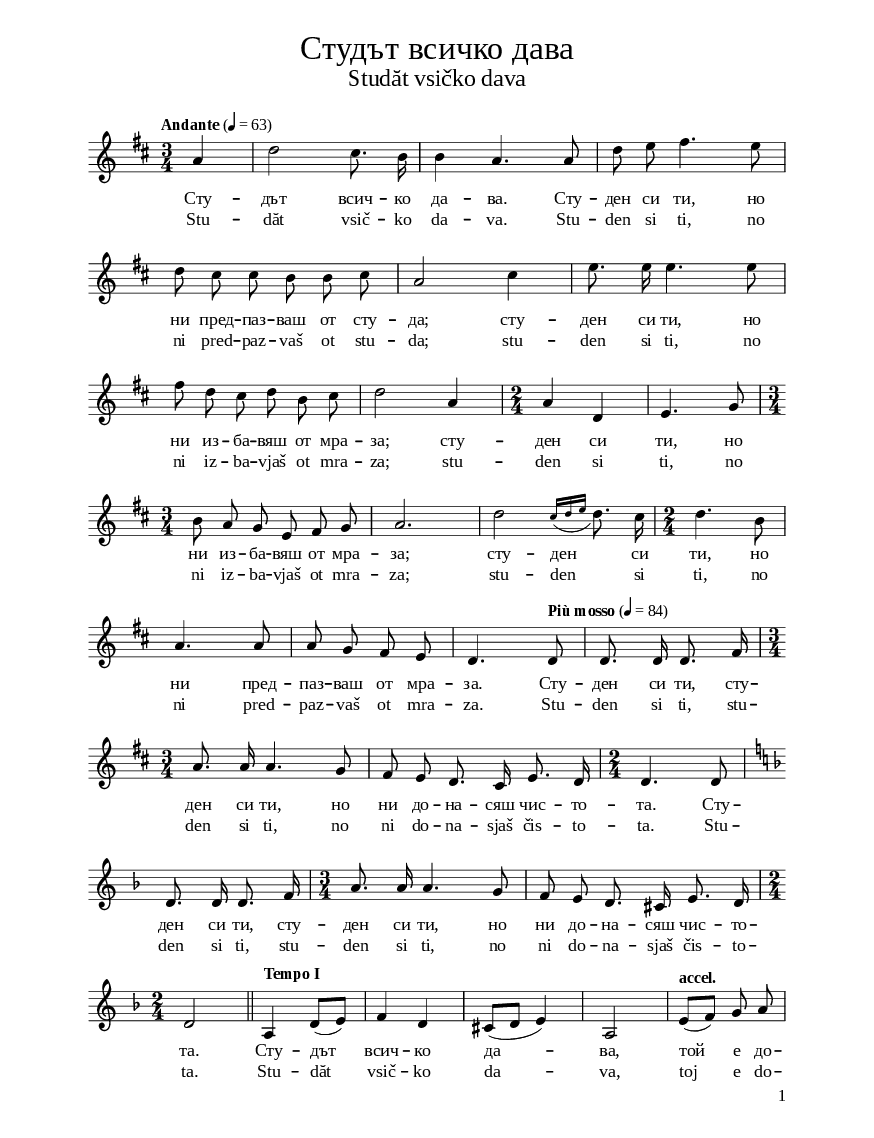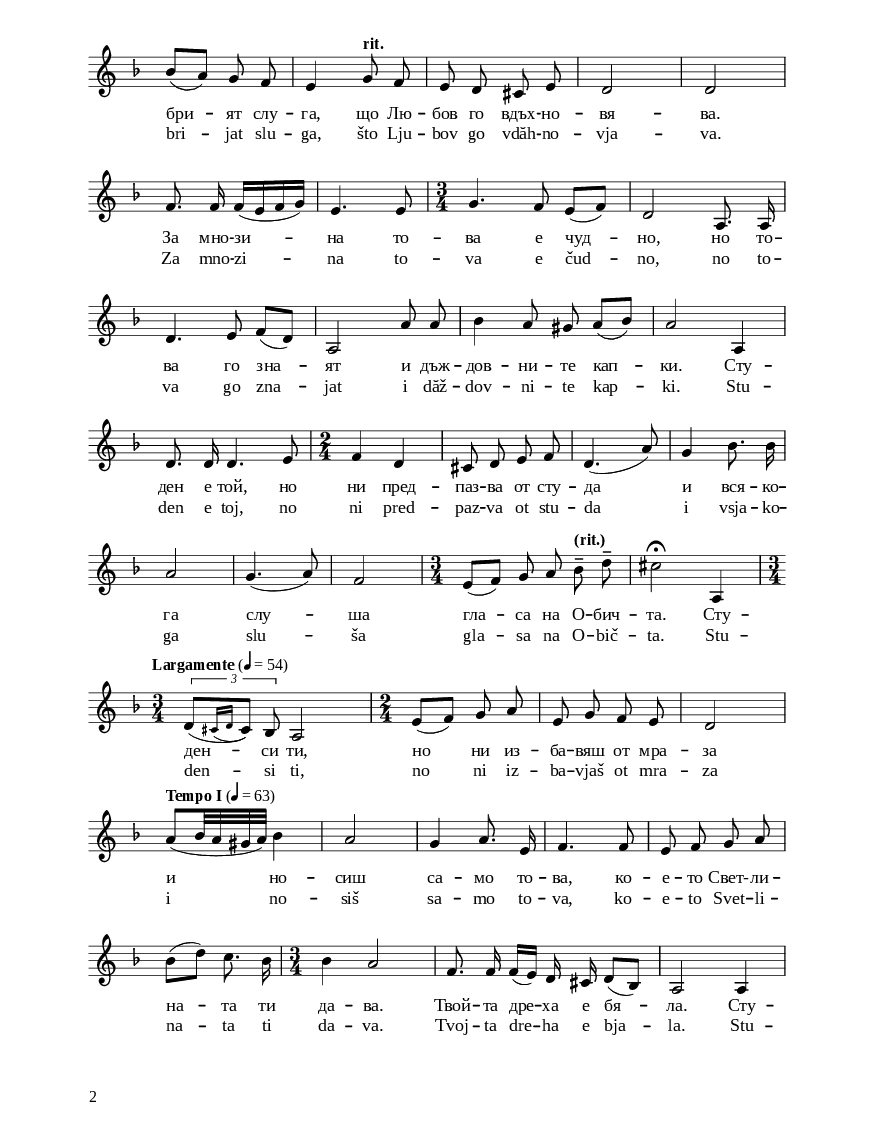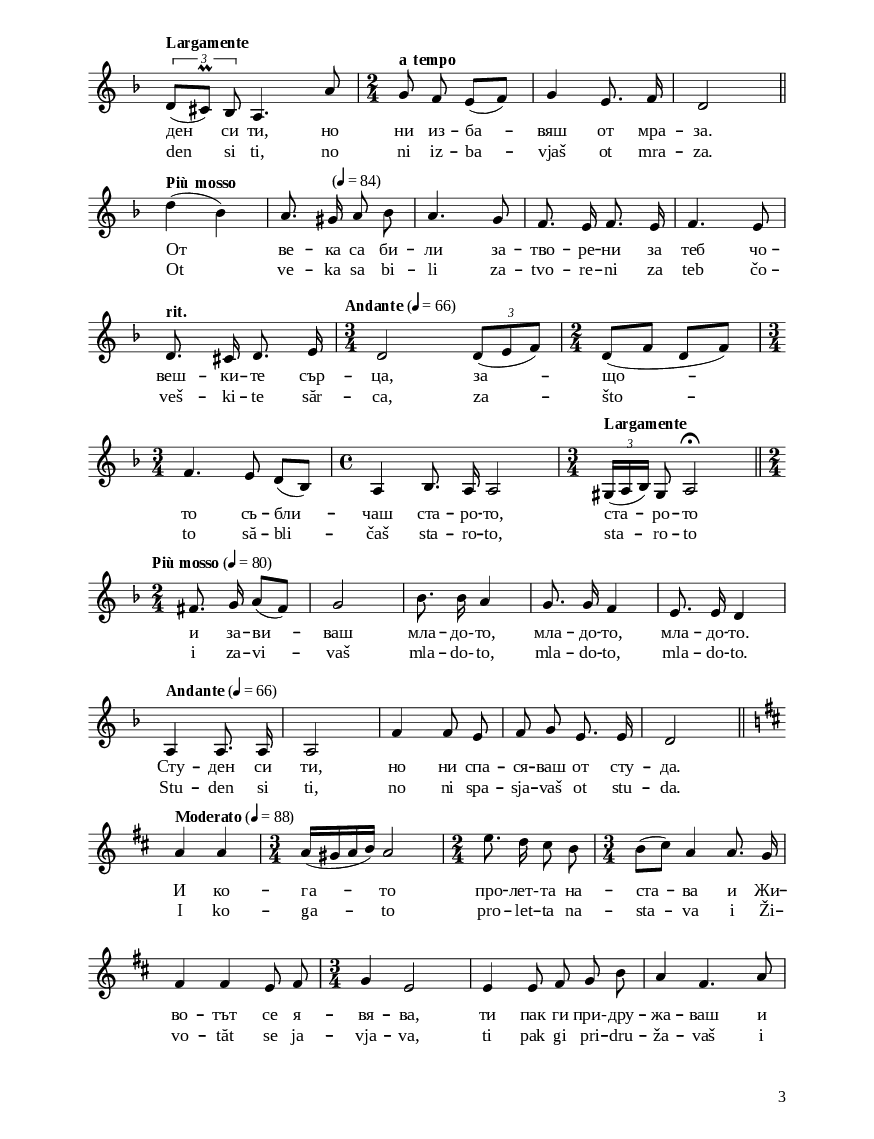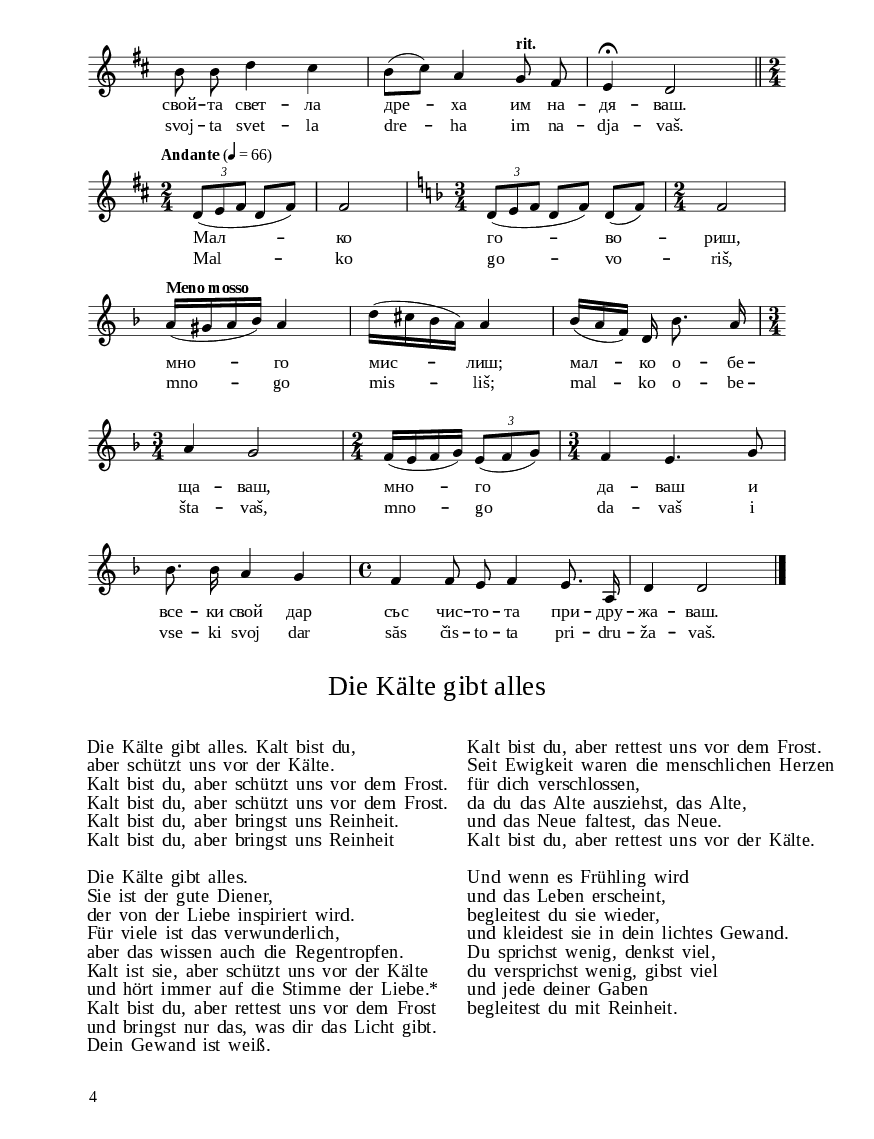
\version "2.24.1"

\include "include/globals.ily"

\bookpart {
  \label #'ref126
  \tocItem \markup "Студът всичко дава – Studăt vsičko dava"
  \include "include/bookpart-paper.ily"
  \score {
    \include "include/score-layout.ily"

    \new Voice \absolute {
      \clef treble
      \key d \major
      \time 3/4
      \tempoFunc "Andante" 4 "63"
      \autoBeamOff
      \partial 4
      a'4 | % 2
      d''2  cis''8.  b'16 | % 3
      b'4  a'4.  a'8 | % 4
      d''8  e''8  fis''4.  e''8
      \break | % 5
      d''8  cis''8  cis''8  b'8
      b'8  cis''8 | % 6
      a'2  cis''4 | % 7
      e''8.  e''16  e''4.  e''8
      \break | % 8
      fis''8  d''8  cis''8  d''8
      b'8  cis''8 | % 9
      d''2  a'4 |
      \time 2/4  |
      a'4  d'4 | % 11
      e'4.  g'8 \break | % 12
      \time 3/4  | % 12
      b'8  a'8  g'8  e'8  fis'8
      g'8 | % 13
      a'2. | % 14
      d''2 \grace {
        cis''16 ( [  d''16
        e''16 ]
      }
      d''8. )  cis''16 | % 15
      \time 2/4  | % 15
      d''4.  b'8 \break | % 16
      a'4.  a'8 | % 17
      a'8  g'8  fis'8  e'8 | % 18
      d'4. \tempoFunc "Più mosso" 4 "84" d'8 | % 19
      d'8.  d'16  d'8.  fis'16 \break |
      \time 3/4  |
      a'8.  a'16  a'4.  g'8 | % 21
      fis'8  e'8  d'8.  cis'16  e'8.
      d'16 | % 22
      \time 2/4  | % 22
      d'4.  d'8 \break | % 23
      \key d \minor d'8.  d'16  d'8.  f'16 | % 24
      \time 3/4  | % 24
      a'8.  a'16  a'4.  g'8 | % 25
      f'8  e'8  d'8.  cis'16  e'8.
      d'16  % 26
      \break | % 27
      \time 2/4  | % 26
      d'2 \bar "||"
      | % 27
      \tempo "Tempo I" a4  d'8 ( [  e'8 ) ] | % 28
      f'4  d'4 | % 29
      cis'8 ( [  d'8 ]  e'4 ) |
      a2 | % 31
      \tempo "accel." e'8 ( [ f'8 ) ]
      g'8  a'8 \break | % 32
      bes'8 ( [  a'8 ) ]  g'8  f'8 | % 33
      e'4  g'8 ^\markup{ \bold {rit.} }  f'8 | % 34
      e'8  d'8  cis'8  e'8 | % 35
      d'2 | % 36
      d'2 \break | % 37
      f'8.  f'16  f'16 ( [  e'16  f'16
      g'16 ) ] | % 38
      e'4.  e'8 | % 39
      \time 3/4  | % 39
      g'4.  f'8  e'8 ( [  f'8 ) ] |
      d'2  a8.  a16 \break | % 41
      d'4.  e'8  f'8 ( [  d'8 ) ] | % 42
      a2  a'8  a'8 | % 43
      bes'4  a'8  gis'8  a'8 ( [
      bes'8 ) ] | % 44
      a'2  a4 | % 45
      d'8.  d'16  d'4.  e'8 | % 46
      \time 2/4  | % 46
      f'4  d'4 | % 47
      cis'8  d'8  e'8  f'8 | % 48
      d'4. (  a'8 ) | % 49
      g'4  bes'8.  bes'16 \break |
      a'2 | % 51
      g'4. (  a'8 ) | % 52
      f'2 | % 53
      \time 3/4  | % 53
      e'8 ( [  f'8 ) ]  g'8  a'8
      bes'8 -- ^\markup{ \bold {(rit.)} }  d''8 -- | % 54
      cis''2 ^\fermata  a4 \time 3/4 \break | % 55

      \tempoFunc "Largamente" 4 "54"
      \times 2/3  {
        d'8[ \=1( \grace { cis'16 \=2([ d'16 ]}  cis'8 \=1)\=2)] bes8
      }
      a2 | % 56
      \time 2/4  | % 56
      e'8 ( [  f'8 ) ]  g'8  a'8  | % 57
      e'8  g'8  f'8  e'8 | % 58
      d'2 \break | % 59
      \tempoFunc "Tempo I" 4 "63"
      a'8 ( [  bes'32  a'32  gis'32
      a'32 ) ]  bes'4 |
      a'2 | % 61
      g'4  a'8.  e'16 | % 62
      f'4.  f'8 | % 63
      e'8  f'8  g'8  a'8 \break | % 64
      bes'8 ( [  d''8 ) ]  c''8.
      bes'16 | % 65
      \time 3/4  | % 65
      bes'4  a'2 | % 66
      f'8.  f'16  f'16 ( [  e'16 ) ]
      d'16  cis'16  d'8 ( [  bes8 ) ] | % 67
      a2  a4 \break | % 68
      \pageBreak
      \times 2/3  {
        d'8 ( [ ^\markup{ \bold {Largamente} }  cis'8\prall ) ]
        bes8
      }
      a4. a'8
      | % 69
      \time 2/4  | % 69
      g'8 ^\markup{ \bold {a tempo} }  f'8  e'8 ( [
      f'8 ) ] |
      g'4  e'8.  f'16 | % 71
      d'2 \bar "||"
      \break | % 72

      d''4 ( ^\markup{ \bold {Più mosso} }  bes'4 ) | % 73
      a'8. \tempoFunc "" 4 "84"  gis'16  a'8  bes'8
      | % 74
      a'4.  g'8 | % 75
      f'8.  e'16  f'8.  e'16 | % 76
      f'4.  e'8 \break | % 77
      d'8. ^\markup{ \bold {rit.} }  cis'16  d'8.
      e'16 | % 78
      \time 3/4  | % 78
      \tempoFunc "Andante" 4 "66" d'2
      \times 2/3  {
        d'8 ( [  e'8  f'8 ) ]
      }
      | % 79
      \time 2/4  | % 79
      d'8 ( [  f'8 ]  d'8 [  f'8 ) ] \break |
      \time 3/4  |
      f'4.  e'8  d'8 ( [  bes8 ) ] | % 81
      \time 4/4  | % 81
      a4  bes8.  a16  a2 | % 82
      \time 3/4  | % 82
      \times 2/3  {
        gis16 ( [ ^\markup{ \bold {Largamente} }  a16
        bes16 )]
      }
      gis8  a2 ^\fermata \bar "||"
      \break | % 83
      \time 2/4  | % 83
      \tempoFunc "Più mosso" 4 "80" fis'8.  g'16  a'8 ( [
      fis'8 ) ] | % 84
      g'2 | % 85
      bes'8.  bes'16  a'4 | % 86
      g'8.  g'16  f'4 | % 87
      e'8.
      e'16
      d'4

      \stemNeutral
      \break | % 88
      \tempoFunc "Andante" 4 "66" a4  a8.  a16 | % 89
      a2 |
      f'4  f'8  e'8 | % 91
      f'8  g'8  e'8.  e'16 | % 92
      d'2 \bar "||"
      \break | % 93

      \key d \major | % 93
      \tempoFunc "Moderato" 4 "88" a'4  a'4 | % 94
      \time 3/4  | % 94
      a'16 ( [  gis'16  a'16  b'16 ) ]
      a'2 | % 95
      \time 2/4  | % 95
      e''8.  d''16  cis''8  b'8 | % 96
      \time 3/4  | % 96
      b'8 ( [  cis''8 ) ]  a'4  a'8.
      g'16 \break | % 97
      fis'4  fis'4  e'8  fis'8 | % 98
      \time 3/4 g'4  e'2 | % 99
      e'4  e'8  fis'8  g'8  b'8
      |
      a'4  fis'4.  a'8  \break | % 101
      \pageBreak
      b'8  b'8  d''4  cis''4 | % 102
      b'8 ( [  cis''8 ) ]  a'4  g'8
      ^\markup{ \bold {rit.} }  fis'8 | % 103
      | % 103
      e'4 ^\fermata  d'2 \bar "||" |
      \break % 104

      \time 2/4
      % 104
      \tempoFunc "Andante" 4 "66"
      \times 2/3  {
        d'8 ( [  e'8  fis'8 ]
      }

      %\once \override TextScript.extra-offset = #'(-1 . 1)
      d'8

      [  fis'8 ) ] | % 105
      fis'2 | % 106
      \key d \minor
      \time 3/4  | % 106

      \times 2/3  {
        d'8 ( [  e'8  f'8 ]
      }
      d'8 [  f'8 ) ]  d'8 ( [  f'8 ) ] | % 107
      \time 2/4  | % 107
      f'2 \break | % 108

      \tempo "Meno mosso" a'16 ( [  gis'16  a'16  bes'16 ) ]
      a'4 | % 109
      d''16 ( [  cis''16  bes'16  a'16
      ) ]  a'4 |
      bes'16 ( [  a'16  f'16 )]  d'16
      bes'8.  a'16 \break | % 111
      \time 3/4  | % 111
      a'4 g'2 | % 112
      \time 2/4  | % 112
      f'16 ( [  e'16  f'16  g'16 ) ]

      \times 2/3  {
        e'8 ( [  f'8  g'8 ) ]
      }
      | % 113
      \time 3/4  | % 113
      f'4  e'4.  g'8 \break | % 114
      bes'8.  bes'16  a'4  g'4 | % 115
      \time 4/4  | % 115
      f'4  f'8  e'8  f'4  e'8.
      a16 | % 116
      
      d'4  d'2 \bar "|."

      %ima greshki

    }

    \addlyrics {
      Сту -- дът всич -- ко да -- ва. Сту
      -- ден си ти, но ни пред -- паз --
      ваш от сту -- да; сту -- ден си
      ти, но ни из -- ба -- вяш от мра
      -- за; сту -- ден си ти, но ни из
      -- ба -- вяш от мра -- за; сту -- ден
      си ти, но ни пред --
      паз -- ваш от мра -- за. Сту -- ден
      си ти, сту -- ден си ти, но ни
      до -- на -- сяш чис -- то -- та. Сту
      -- ден си ти, сту -- ден си ти,
      но ни до -- на -- сяш чис -- то --
      та. Сту -- дът  всич -- ко да
      --  ва, той  е до -- бри
      -- ят слу -- га, що Лю -- бов го
      вдъх -- но -- вя -- ва. За мно -- зи
      --   на то -- ва е чуд
      -- но, но то -- ва го зна --
      ят и дъж -- дов -- ни -- те кап
      -- ки. Сту -- ден е той, но ни
      пред -- паз -- ва от сту -- да
      и вся -- ко -- га слу -- ша гла
      -- са на О -- бич -- та. Сту --
      ден  --   си ти, но  ни
      из -- ба -- вяш от мра -- за и
      но -- сиш са -- мо
      то -- ва, ко -- е -- то "Свет-" -- ли --
      на -- та ти да -- ва. Твой -- та
      дре  -- ха е бя -- ла. Сту --
      ден  си ти, но ни из -- ба
      -- вяш от мра -- за. От  ве --
      ка са би -- ли за -- тво -- ре --
      ни за теб чо -- веш -- ки -- те
      сър -- ца, за --  що --
      то съ -- бли -- чаш ста --
      ро -- то, ста --  ро -- то и
      за -- ви -- ваш мла -- "до-" -- то,
      мла -- до -- то, мла -- до -- то. Сту --
      ден си ти, но ни спа -- ся -- ваш
      от сту -- да. И ко -- га --
      то про -- "лет-" -- та на -- ста
      -- ва и Жи -- во -- тът се я --
      вя -- ва, ти пак ги "при-" -- дру --
      жа -- ваш и свой -- та свет -- ла
      дре -- ха им на -- дя -- ваш.
      Мал --  ко го --
      во -- риш, мно --
      го мис --   лиш;
      мал -- ко о -- бе -- ща -- ваш,
      мно --   го   да --
      ваш и все -- ки свой дар със
      чис -- то -- та при -- дру -- жа --
      ваш.}
      \addlyrics {
        Stu -- dăt vsič -- ko da -- va. Stu
        -- den si ti, no ni pred -- paz --
        vaš ot stu -- da; stu -- den si
        ti, no ni iz -- ba -- vjaš ot mra
        -- za; stu -- den si ti, no ni iz
        -- ba -- vjaš ot mra -- za; stu -- den
        si ti, no ni pred --
        paz -- vaš ot mra -- za. Stu -- den
        si ti, stu -- den si ti, no ni
        do -- na -- sjaš čis -- to -- ta. Stu
        -- den si ti, stu -- den si ti,
        no ni do -- na -- sjaš čis -- to --
        ta. Stu -- dăt  vsič -- ko da
        --  va, toj  e do -- bri
        -- jat slu -- ga, što Lju -- bov go
        vdăh -- no -- vja -- va. Za mno -- zi
        --   na to -- va e čud
        -- no, no to -- va go zna --
        jat i dăž -- dov -- ni -- te kap
        -- ki. Stu -- den e toj, no ni
        pred -- paz -- va ot stu -- da
        i vsja -- ko -- ga slu -- ša gla
        -- sa na O -- bič -- ta. Stu --
        den  --   si ti, no  ni
        iz -- ba -- vjaš ot mra -- za i
        no -- siš sa -- mo
        to -- va, ko -- e -- to Svet -- li --
        na -- ta ti da -- va. Tvoj -- ta
        dre  -- ha e bja -- la. Stu --
        den  si ti, no ni iz -- ba
        -- vjaš ot mra -- za. Ot  ve --
        ka sa bi -- li za -- tvo -- re --
        ni za teb čo -- veš -- ki -- te
        săr -- ca, za --  što --
        to să -- bli -- čaš sta --
        ro -- to, sta --  ro -- to i
        za -- vi -- vaš mla -- "do-" -- to,
        mla -- do -- to, mla -- do -- to. Stu --
        den si ti, no ni spa -- sja -- vaš
        ot stu -- da. I ko -- ga --
        to pro -- let -- ta na -- sta
        -- va i Ži -- vo -- tăt se ja --
        vja -- va, ti pak gi pri -- dru --
        ža -- vaš i svoj -- ta svet -- la
        dre -- ha im na -- dja -- vaš.
        Mal --  ko go --
        vo -- riš, mno --
        go mis --   liš;
        mal -- ko o -- be -- šta -- vaš,
        mno --   go   da --
        vaš i vse -- ki svoj dar săs
        čis -- to -- ta pri -- dru -- ža --
        vaš.}

        \header {
          title = \titleFunc "Студът всичко дава" "Studăt vsičko dava"
        }

        \midi{}

      } % score




      % include foreign translation(s) of the song
      \version "2.24.0"

\markup \fill-line { \fontsize #deTitleFontSize "Die Kälte gibt alles" }
 \markup \null
 \markup \null
\markup \fontsize #+1.7 {
  \hspace #-2
  \vspace #1
  \override #'(baseline-skip . 1.8)


  \column {
   \line { " "  Die Kälte gibt alles. Kalt bist du,}

    \line { " " aber schützt uns vor der Kälte.}

    \line { " " Kalt bist du, aber schützt uns vor dem Frost.}
    
    \line { " "  Kalt bist du, aber schützt uns vor dem Frost.}

    \line { " "  Kalt bist du, aber bringst uns Reinheit.}

   \line { " "   Kalt bist du, aber bringst uns Reinheit}

   \line { " "  }
      

   \line { " "  Die Kälte gibt alles.}

   \line { " "  Sie ist der gute Diener,}

    \line { " " der von der Liebe inspiriert wird.}

   \line { " "  Für viele ist das verwunderlich,}

    \line { " " aber das wissen auch die Regentropfen.}

    \line { " "  Кalt ist sie, aber schützt uns vor der Kälte}

    \line { " " und hört immer auf die Stimme der Liebe.*}

    \line { " "  Kalt bist du, aber rettest uns vor dem Frost}

    \line { " " und bringst nur das, was dir das Licht gibt.}

    \line { " " Dein Gewand ist weiß.}

   

  }
  
  
     \override #'(baseline-skip . 1.8)
    \column {
 
  
    \line { " " Kalt bist du, aber rettest uns vor dem Frost.}

    \line { " " Seit Ewigkeit waren die menschlichen Herzen }
            
       \line { " "  für dich verschlossen,}

    \line { " " da du das Alte ausziehst, das Alte, }
            
        \line { " " und das Neue faltest, das Neue.}

    \line { " "  Kalt bist du, aber rettest uns vor der Kälte.}

 
    
      \line { " "  }

    \line { " " Und wenn es Frühling wird}

    \line { " " und das Leben erscheint,}

    \line { " " begleitest du sie wieder,}

    \line { " " und kleidest sie in dein lichtes Gewand.}

    \line { " " Du sprichst wenig, denkst viel,}

    \line { " " du versprichst wenig, gibst viel}

    \line { " " und jede deiner Gaben }
            
       \line { " "  begleitest du mit Reinheit.}

  }
}


    } % bookpart
